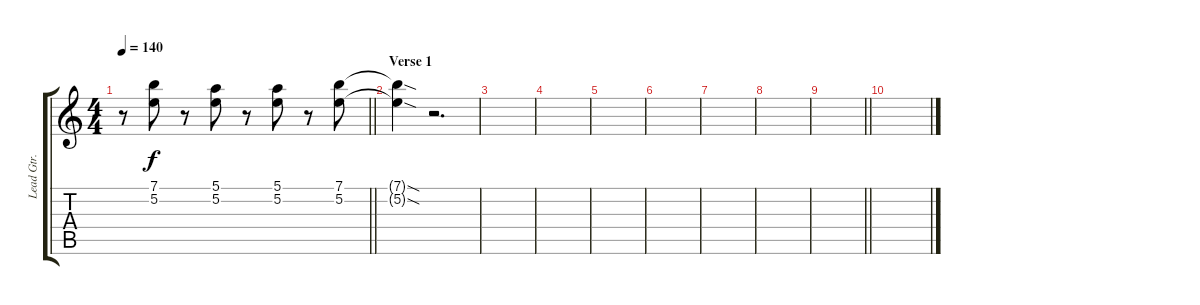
\track ("Lead Gtr." "Lead Gtr.") {instrument distortionguitar}
\staff {score tabs}
\tuning (E4 B3 G3 D3 A2 E2) {hide}
\ts (4 4)
\tempo 140
\clef g2
\barLineRight lightlight
\ks c
r.8{dy f} (7.1 5.2).8 r.8 (5.1 5.2).8 r.8 (5.1 5.2).8 r.8 (7.1 5.2).8 |
\section ("" "Verse 1")
(7.1{sod t} 5.2{sod t}).4 r.2{d} |
|
|
|
|
|
|
\barLineRight lightlight
|
\section ("" "")
